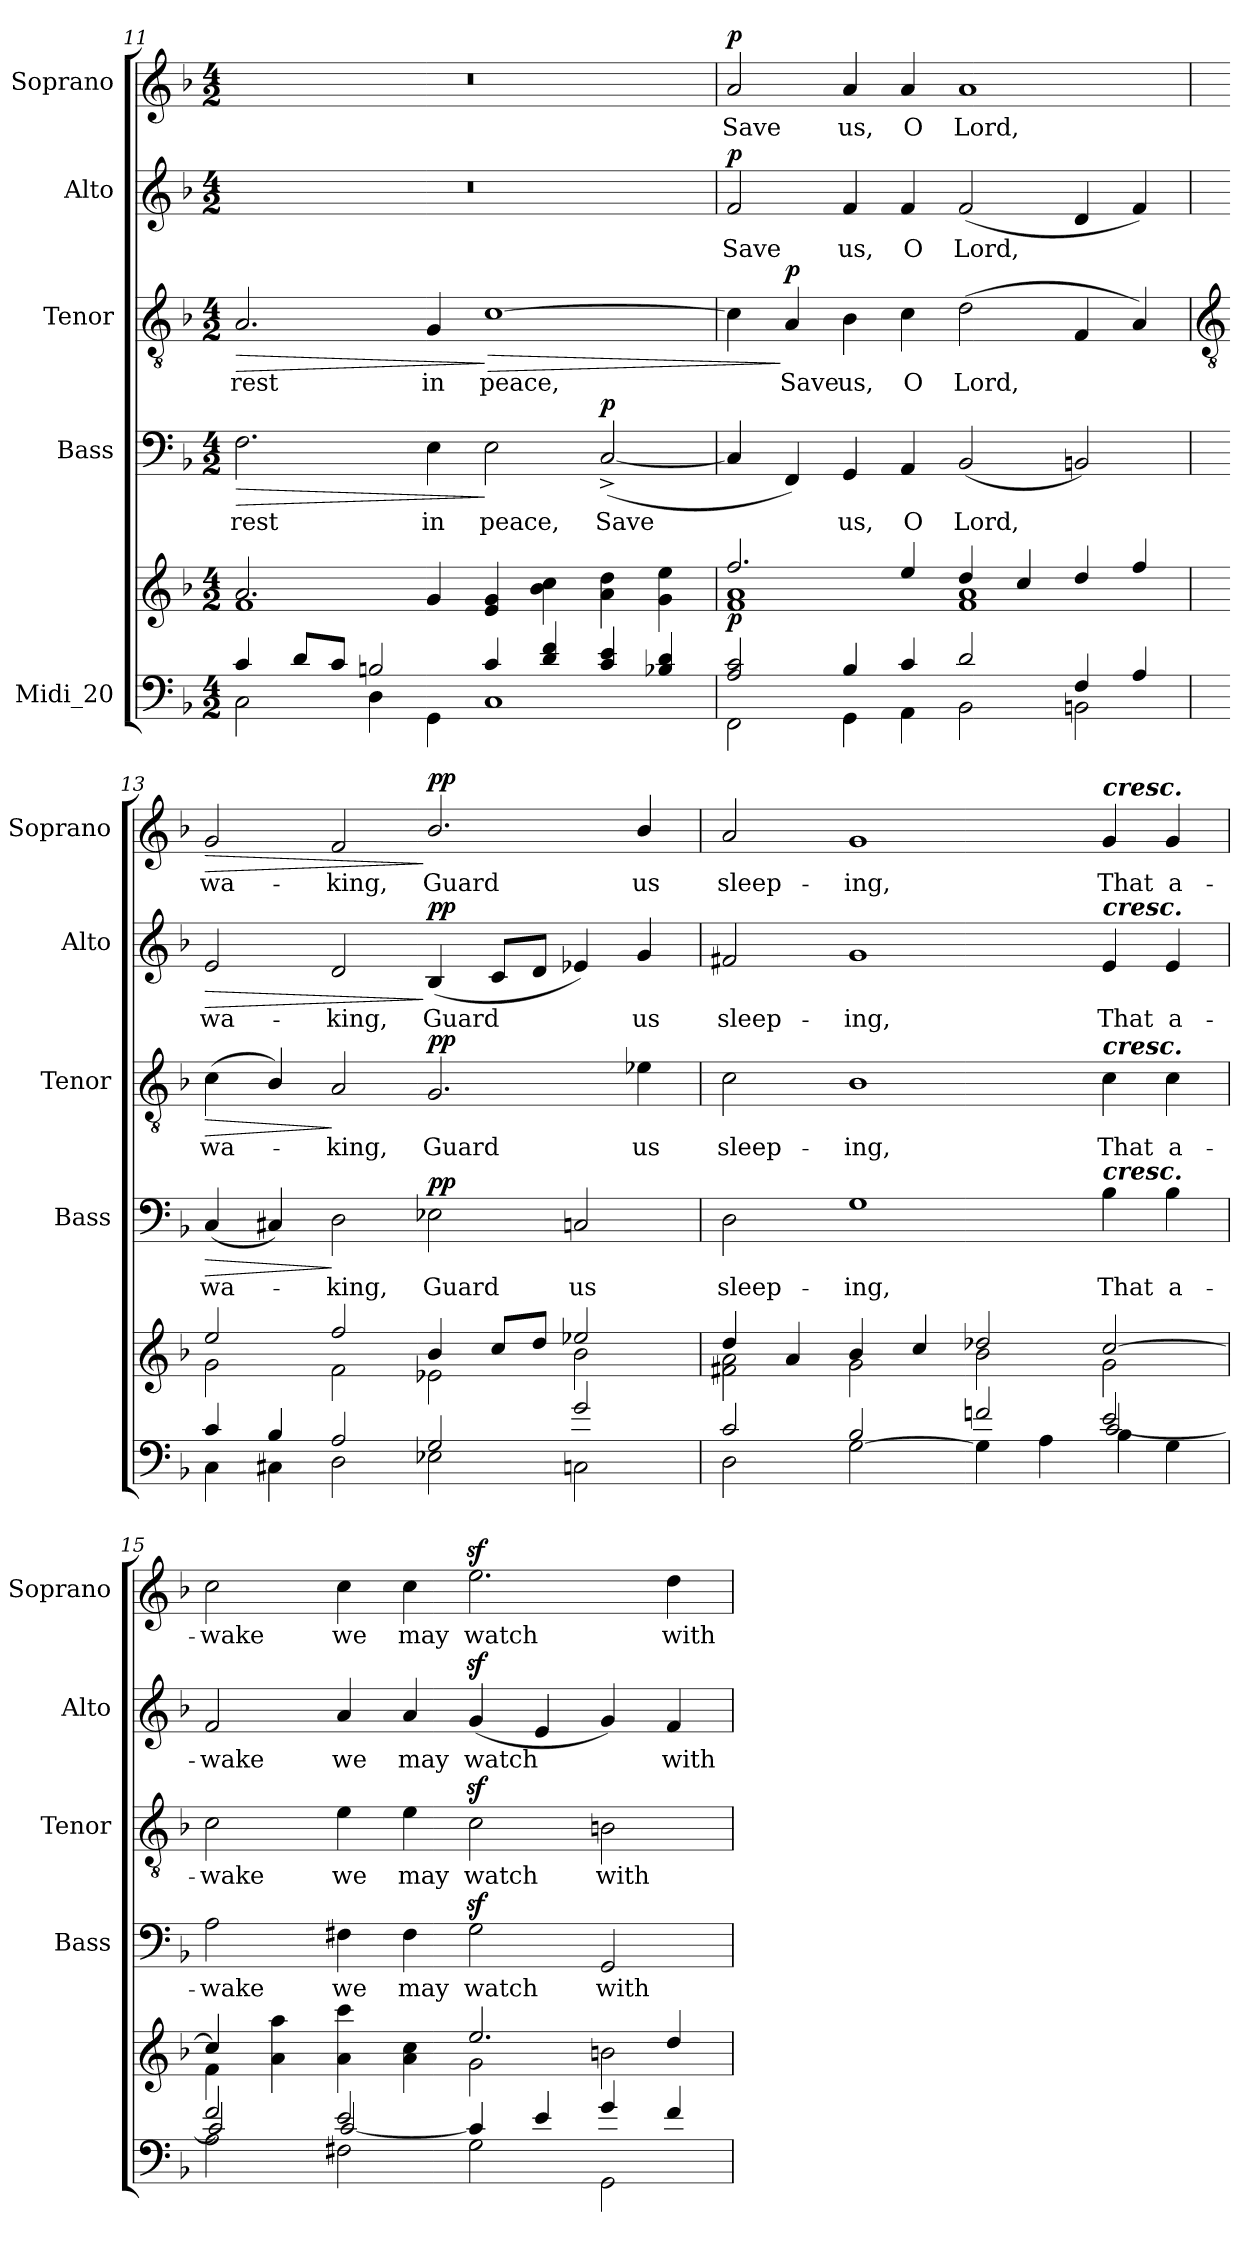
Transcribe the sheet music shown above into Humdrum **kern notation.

**kern	**kern	**dynam	**kern	**text	**dynam	**kern	**text	**dynam	**kern	**text	**dynam	**kern	**text	**dynam
*part5	*part5	*part5	*part4	*part4	*part4	*part3	*part3	*part3	*part2	*part2	*part2	*part1	*part1	*part1
*staff6	*staff5	*staff5/6	*staff4	*staff4	*staff4	*staff3	*staff3	*staff3	*staff2	*staff2	*staff2	*staff1	*staff1	*staff1
*I"Midi_20	*	*	*I"Bass	*	*	*I"Tenor	*	*	*I"Alto	*	*	*I"Soprano	*	*
*	*	*	*I'Bass	*	*	*I'Tenor	*	*	*I'Alto	*	*	*I'Soprano	*	*
*clefF4	*clefG2	*	*clefF4	*	*	*clefGv2	*	*	*clefG2	*	*	*clefG2	*	*
*k[b-]	*k[b-]	*	*k[b-]	*	*	*k[b-]	*	*	*k[b-]	*	*	*k[b-]	*	*
*F:	*F:	*	*F:	*	*	*F:	*	*	*F:	*	*	*F:	*	*
*M4/2	*M4/2	*	*M4/2	*	*	*M4/2	*	*	*M4/2	*	*	*M4/2	*	*
=11	=11	=11	=11	=11	=11	=11	=11	=11	=11	=11	=11	=11	=11	=11
*^	*^	*	*	*	*	*	*	*	*	*	*	*	*	*
*	*^	*	*	*	*	*	*	*	*	*	*	*	*	*	*	*
!	!	!	!	!	!	!	!LO:LY:b	!LO:HP:b	!	!LO:LY:b	!LO:HP:b	!	!	!	!	!	!
4c/	0ryy	2C\	2.a/	1f\	.	2.F	rest	>	2.A	rest	>	0r	.	.	0r	.	.
8d/L	.	.	.	.	.	.	.	.	.	.	.	.	.	.	.	.	.
8c/J	.	.	.	.	.	.	.	.	.	.	.	.	.	.	.	.	.
2Bn/	.	4D\	.	.	.	.	.	.	.	.	.	.	.	.	.	.	.
!	!	!	!	!	!	!	!LO:LY:b	!	!	!LO:LY:b	!	!	!	!	!	!	!
.	.	4GG\	4g/	.	.	4E	in	.	4G	in	.	.	.	.	.	.	.
!	!	!	!	!	!	!	!LO:LY:b	!	!	!LO:LY:b	!LO:HP:n=1:b	!	!	!	!	!	!
4c/	.	1C\	4e/ 4g/	4ryy	.	2E	peace,	]	[1c	peace,	] >	.	.	.	.	.	.
4d/ 4f/	.	.	4ryy	4b-\ 4cc\	.	.	.	.	.	.	.	.	.	.	.	.	.
!	!	!	!	!	!	!	!LO:LY:b	!LO:DY:b	!	!	!	!	!	!	!	!	!
4c/ 4e/	.	.	2ryy	4a\ 4dd\	.	(<[2C^	Save	p	.	.	.	.	.	.	.	.	.
4B-X/ 4d/	.	.	.	4g\ 4ee\	.	.	.	.	.	.	.	.	.	.	.	.	.
=12	=12	=12	=12	=12	=12	=12	=12	=12	=12	=12	=12	=12	=12	=12	=12	=12	=12
!	!	!	!	!	!LO:DY:b	!	!	!	!	!	!	!	!LO:LY:b	!LO:DY:b	!	!LO:LY:b	!LO:DY:b
2A/ 2c/	0ryy	2FF\	2.ff/	1f\ 1a\	p	4C]	.	.	4c]	.	.	2f	Save	p	2a	Save	p
!	!	!	!	!	!	!	!	!	!	!LO:LY:b	!LO:DY:n=1:b	!	!	!	!	!	!
.	.	.	.	.	.	4FF)	.	.	4A	Save	] p	.	.	.	.	.	.
!	!	!	!	!	!	!	!LO:LY:b	!	!	!LO:LY:b	!	!	!LO:LY:b	!	!	!LO:LY:b	!
4B-/	.	4GG\	.	.	.	4GG	us,	.	4B-	us,	.	4f	us,	.	4a	us,	.
!	!	!	!	!	!	!	!LO:LY:b	!	!	!LO:LY:b	!	!	!LO:LY:b	!	!	!LO:LY:b	!
4c/	.	4AA\	4ee/	.	.	4AA	O	.	4c	O	.	4f	O	.	4a	O	.
!	!	!	!	!	!	!	!LO:LY:b	!	!	!LO:LY:b	!	!	!LO:LY:b	!	!	!LO:LY:b	!
2d/	.	2BB-\	4dd/	1f\ 1a\	.	(<2BB-	Lord,	.	(<2d	Lord,	.	(<2f	Lord,	.	1a	Lord,	.
.	.	.	4cc/	.	.	.	.	.	.	.	.	.	.	.	.	.	.
4F/	.	2BBn\	4dd/	.	.	2BBn)	.	.	4F	.	.	4d	.	.	.	.	.
4A/	.	.	4ff/	.	.	.	.	.	4A)	.	.	4f)	.	.	.	.	.
!!LO:LB:g=z
=13	=13	=13	=13	=13	=13	=13	=13	=13	=13	=13	=13	=13	=13	=13	=13	=13	=13
*	*	*	*	*	*	*	*	*	*clefGv2	*	*	*	*	*	*	*	*
!	!	!	!	!	!	!	!LO:LY:b	!LO:HP:b	!	!LO:LY:b	!LO:HP:b	!	!LO:LY:b	!LO:HP:b	!	!LO:LY:b	!LO:HP:b
4c/	0ryy	4C\	2ee/	2g\	.	(<4C	wa-	>	(<4c	wa-	>	2e	wa-	>	2g	wa-	>
4B-/	.	4C#X\	.	.	.	4C#X)	.	.	4B-/)	.	.	.	.	.	.	.	.
!	!	!	!	!	!	!	!LO:LY:b	!	!	!LO:LY:b	!	!	!LO:LY:b	!	!	!LO:LY:b	!
2A/	.	2D\	2ff/	2f\	.	2D	king,	]	2A	king,	]	2d	-king,	.	2f	-king,	.
!	!	!	!	!	!	!	!LO:LY:b	!LO:DY:b	!	!LO:LY:b	!LO:DY:b	!	!LO:LY:b	!LO:DY:n=1:b	!	!LO:LY:b	!LO:DY:n=1:b
2G/	.	2E-X\	4b-/	2e-X\	.	2E-X	Guard	pp	2.G	Guard	pp	(<4B-	Guard	] pp	2.b-/	Guard	] pp
.	.	.	8cc/L	.	.	.	.	.	.	.	.	8cL	.	.	.	.	.
.	.	.	8dd/J	.	.	.	.	.	.	.	.	8dJ	.	.	.	.	.
!	!	!	!	!	!	!	!LO:LY:b	!	!	!	!	!	!	!	!	!	!
2g/	.	2Cn\	2ee-X/	2b-\	.	2Cn	us	.	.	.	.	4e-X)	.	.	.	.	.
!	!	!	!	!	!	!	!	!	!	!LO:LY:b	!	!	!LO:LY:b	!	!	!LO:LY:b	!
.	.	.	.	.	.	.	.	.	4e-X	us	.	4g	us	.	4b-/	us	.
=14	=14	=14	=14	=14	=14	=14	=14	=14	=14	=14	=14	=14	=14	=14	=14	=14	=14
!	!	!	!	!	!	!	!LO:LY:b	!	!	!LO:LY:b	!	!	!LO:LY:b	!	!	!LO:LY:b	!
2c/	2ryy	2D\	4dd/	2f#X\ 2a\	.	2D	sleep-	.	2c	sleep-	.	2f#X	sleep-	.	2a	sleep-	.
.	.	.	4a/	.	.	.	.	.	.	.	.	.	.	.	.	.	.
!	!	!	!	!	!	!	!LO:LY:b	!	!	!LO:LY:b	!	!	!LO:LY:b	!	!	!LO:LY:b	!
2B-/	2ryy	[2G\	4b-/	2g\	.	1G	-ing,	.	1B-	-ing,	.	1g	-ing,	.	1g	-ing,	.
.	.	.	4cc/	.	.	.	.	.	.	.	.	.	.	.	.	.	.
2fn/	2ryy	4G\]	2dd-X/	2b-\	.	.	.	.	.	.	.	.	.	.	.	.	.
.	.	4A\	.	.	.	.	.	.	.	.	.	.	.	.	.	.	.
!	!	!	!	!	!	!	!	!	!	!	!	!	!	!	!LO:TX:a:Bi:t=cresc.	!	!
!	!	!	!	!	!	!	!	!	!	!	!	!LO:TX:a:Bi:t=cresc.	!	!	!	!	!
!	!	!	!	!	!	!	!	!	!LO:TX:a:Bi:t=cresc.	!	!	!	!	!	!	!	!
!	!	!	!	!	!	!LO:TX:a:Bi:t=cresc.	!	!	!	!	!	!	!	!	!	!	!
!	!	!	!	!	!	!	!LO:LY:b	!	!	!LO:LY:b	!	!	!LO:LY:b	!	!	!LO:LY:b	!
2e/	[2c/	4B-\	[2cc/	2g\	.	4B-	That	.	4c	That	.	4e	That	.	4g	That	.
!	!	!	!	!	!	!	!LO:LY:b	!	!	!LO:LY:b	!	!	!LO:LY:b	!	!	!LO:LY:b	!
.	.	4G\	.	.	.	4B-	a-	.	4c	a-	.	4e	a-	.	4g	a-	.
=15	=15	=15	=15	=15	=15	=15	=15	=15	=15	=15	=15	=15	=15	=15	=15	=15	=15
!	!	!	!	!	!	!	!LO:LY:b	!	!	!LO:LY:b	!	!	!LO:LY:b	!	!	!LO:LY:b	!
2f/	2c/]	2A\	4cc/]	4f\	.	2A	-wake	.	2c	-wake	.	2f	-wake	.	2cc	-wake	.
.	.	.	4ryy	4a\ 4aa\	.	.	.	.	.	.	.	.	.	.	.	.	.
!	!	!	!	!	!	!	!LO:LY:b	!	!	!LO:LY:b	!	!	!LO:LY:b	!	!	!LO:LY:b	!
2e/	[2c/	2F#X\	2ryy	4a\ 4ccc\	.	4F#X	we	.	4e	we	.	4a	we	.	4cc	we	.
!	!	!	!	!	!	!	!LO:LY:b	!	!	!LO:LY:b	!	!	!LO:LY:b	!	!	!LO:LY:b	!
.	.	.	.	4a\ 4cc\	.	4F#	may	.	4e	may	.	4a	may	.	4cc	may	.
!	!	!	!	!	!	!	!LO:LY:b	!	!	!LO:LY:b	!	!	!LO:LY:b	!	!	!LO:LY:b	!
4ryy	4c/]	2G\	2.ee/	2g\	.	2Gz<	watch	.	2cz<	watch	.	(<4gz<	watch	.	2.eez<	watch	.
4e/	4ryy	.	.	.	.	.	.	.	.	.	.	4e	.	.	.	.	.
!	!	!	!	!	!	!	!LO:LY:b	!	!	!LO:LY:b	!	!	!	!	!	!	!
4g/	2ryy	2GG\	.	2bn\	.	2GG	with	.	2Bn	with	.	4g)	.	.	.	.	.
!	!	!	!	!	!	!	!	!	!	!	!	!	!LO:LY:b	!	!	!LO:LY:b	!
4f/	.	.	4dd/	.	.	.	.	.	.	.	.	4f	with	.	4dd	with	.
*v	*v	*v	*	*	*	*	*	*	*	*	*	*	*	*	*	*	*
*	*v	*v	*	*	*	*	*	*	*	*	*	*	*	*	*
=	=	=	=	=	=	=	=	=	=	=	=	=	=	=
*-	*-	*-	*-	*-	*-	*-	*-	*-	*-	*-	*-	*-	*-	*-
